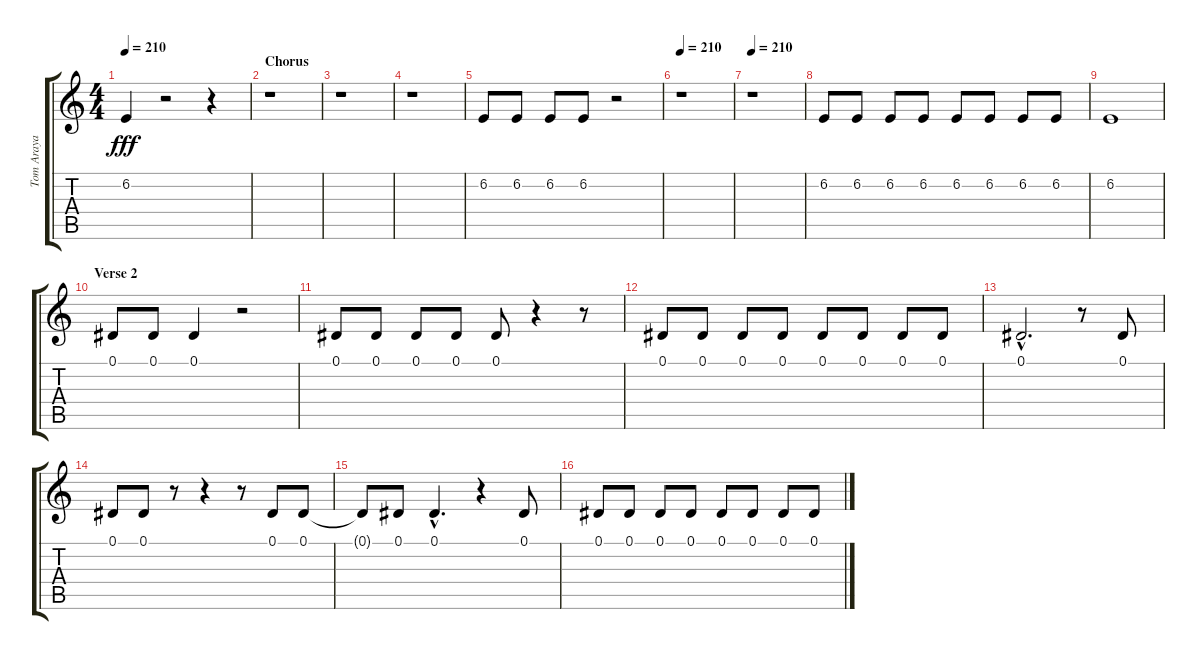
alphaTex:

\track ("Tom Araya" "Tom Araya") {instrument gunshot}
\staff {score tabs}
\tuning (Eb4 Bb3 Gb3 Db3 Ab2 Eb2) {hide}
\ts (4 4)
\tempo 210
\clef g2
\ks c
6.2.4{dy fff} r.2 r.4 |
\section ("" "Chorus")
r.1 |
r.1 |
r.1 |
6.2.8 6.2.8 6.2.8 6.2.8 r.2 |
\tempo 210
r.1 |
\tempo 210
r.1 |
6.2.8 6.2.8 6.2.8 6.2.8 6.2.8 6.2.8 6.2.8 6.2.8 |
6.2.1 |
\section ("" "Verse 2")
0.1.8{instrument gunshot} 0.1.8 0.1.4 r.2 |
0.1.8 0.1.8 0.1.8 0.1.8 0.1.8 r.4 r.8 |
0.1.8 0.1.8 0.1.8 0.1.8 0.1.8 0.1.8 0.1.8 0.1.8 |
0.1{hac}.2{d} r.8 0.1.8 |
0.1.8 0.1.8 r.8 r.4 r.8 0.1.8 0.1.8 |
0.1{t}.8 0.1.8 0.1{hac}.4{d} r.4 0.1.8 |
0.1.8 0.1.8 0.1.8 0.1.8 0.1.8 0.1.8 0.1.8 0.1.8
